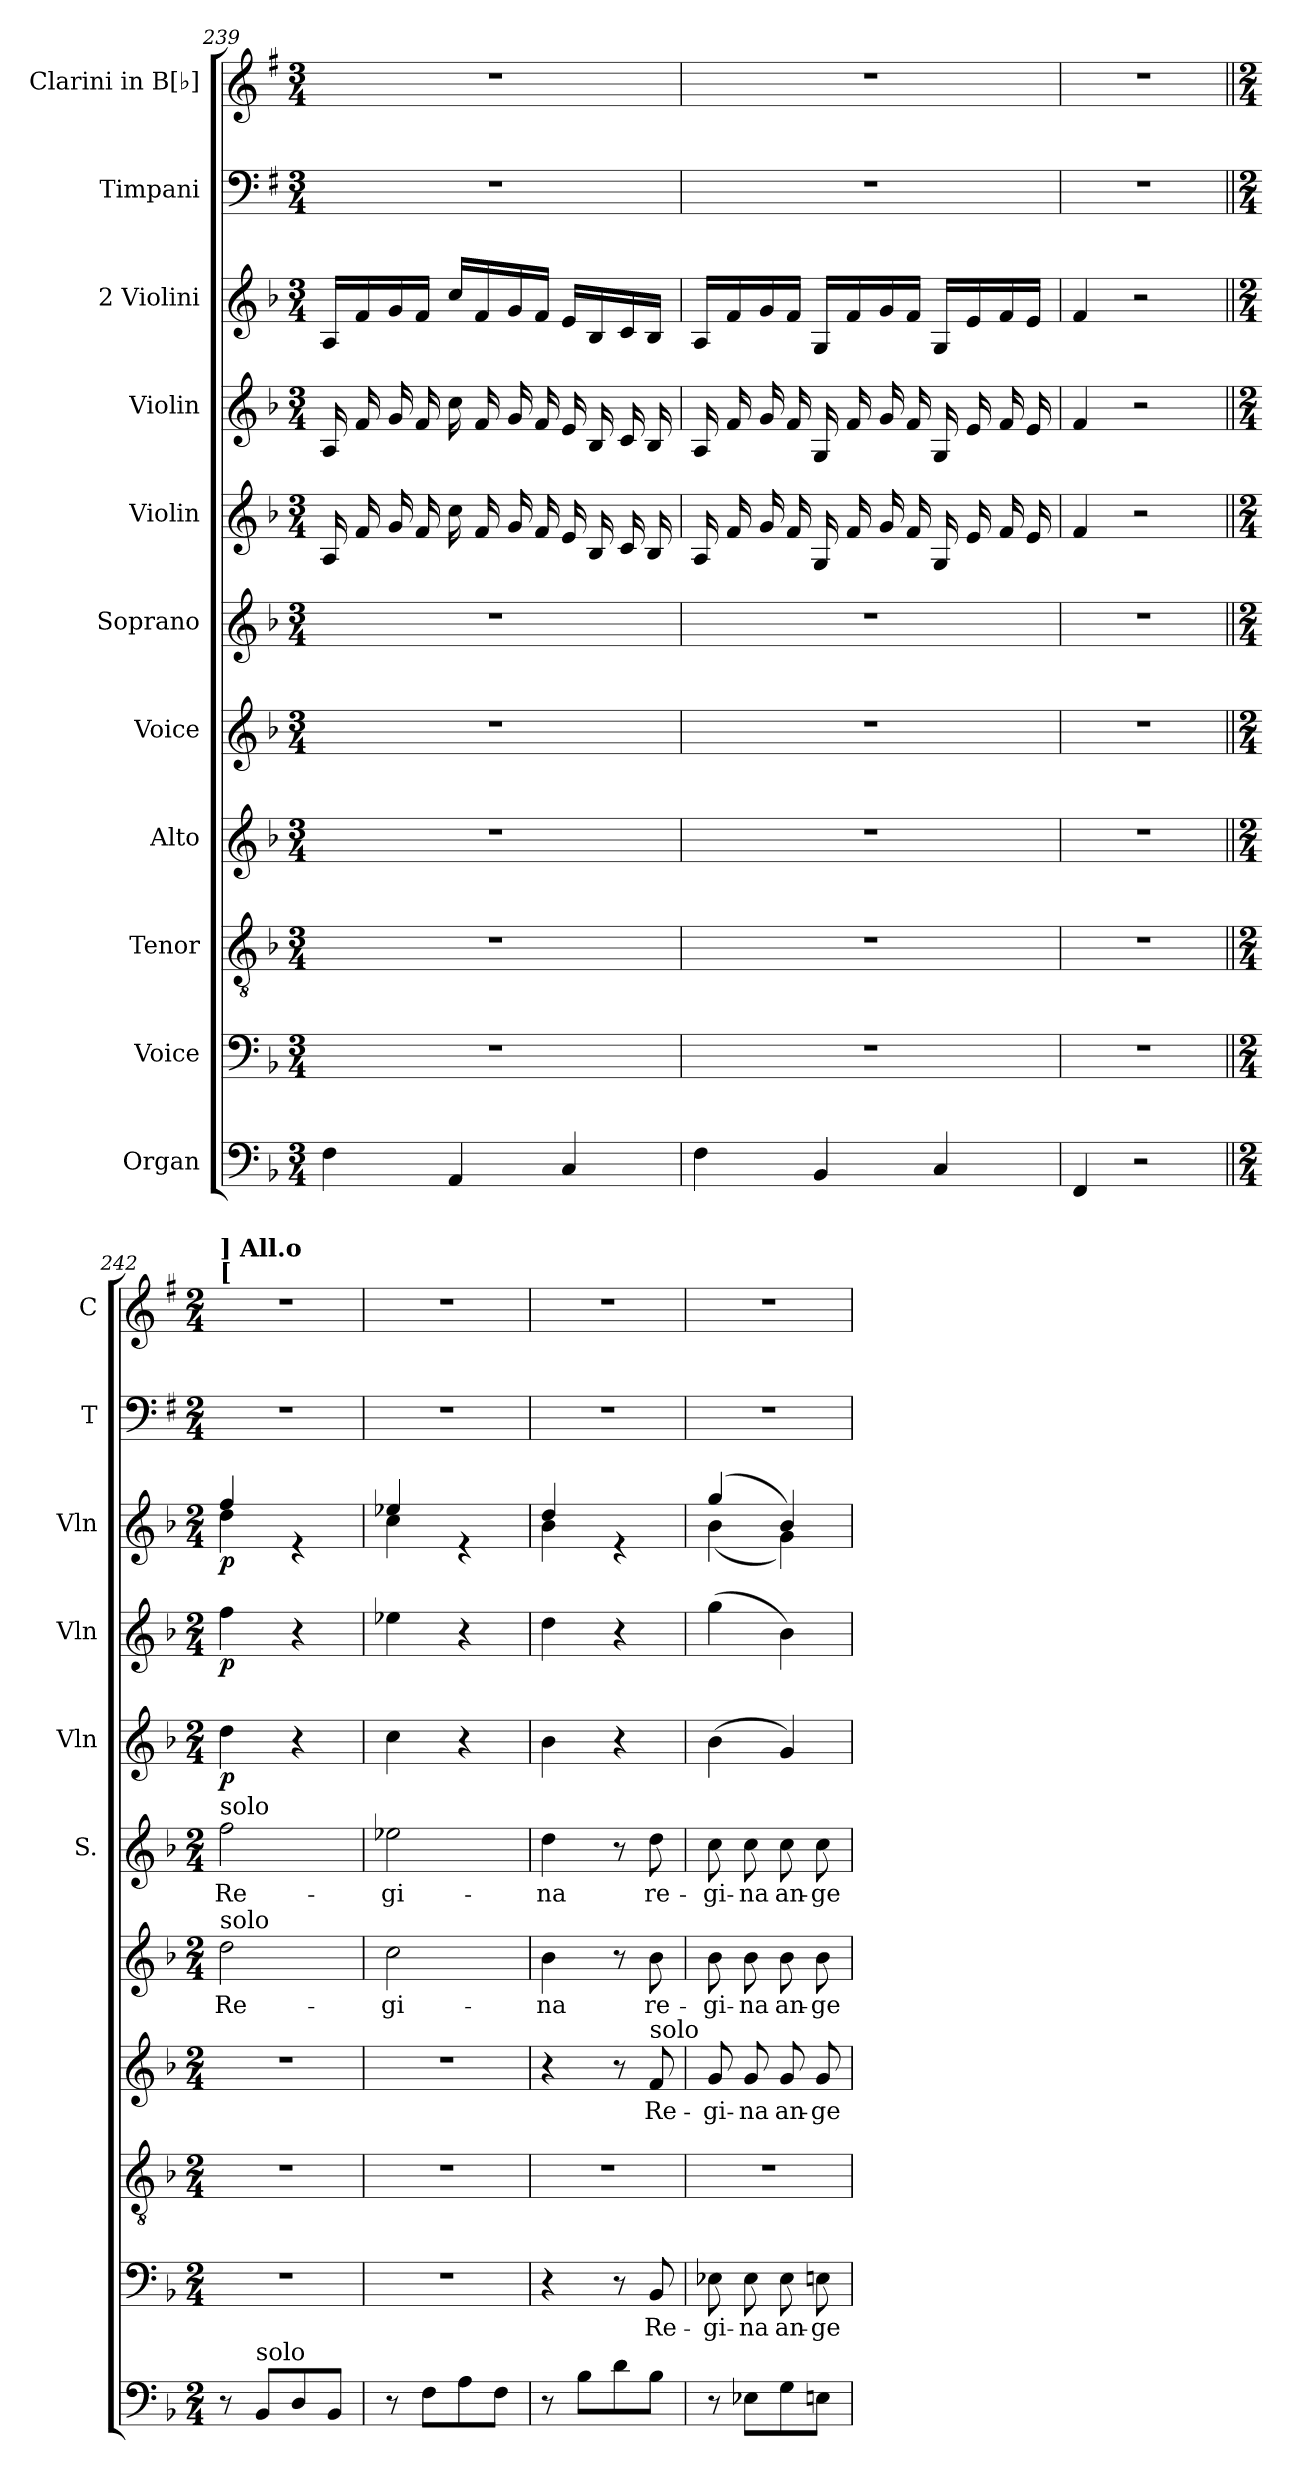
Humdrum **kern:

**kern	**kern	**text	**kern	**kern	**text	**kern	**text	**kern	**text	**kern	**dynam	**kern	**dynam	**kern	**dynam	**kern	**kern
*part11	*part10	*part10	*part9	*part8	*part8	*part7	*part7	*part6	*part6	*part5	*part5	*part4	*part4	*part3	*part3	*part2	*part1
*staff11	*staff10	*staff10	*staff9	*staff8	*staff8	*staff7	*staff7	*staff6	*staff6	*staff5	*staff5	*staff4	*staff4	*staff3	*staff3	*staff2	*staff1
*I"Organ	*I"Voice	*	*I"Tenor	*I"Alto	*	*I"Voice	*	*I"Soprano	*	*I"Violin	*	*I"Violin	*	*I"2 Violini	*	*I"Timpani	*I"Clarini in B[♭]
*	*	*	*	*	*	*	*	*I'S.	*	*I'Vln	*	*I'Vln	*	*I'Vln	*	*I'T	*I'C
*clefF4	*clefF4	*	*clefGv2	*clefG2	*	*clefG2	*	*clefG2	*	*clefG2	*	*clefG2	*	*clefG2	*	*clefF4	*clefG2
*	*	*	*	*	*	*	*	*	*	*	*	*	*	*	*	*ITrd1c2	*ITrd1c2
*k[b-]	*k[b-]	*	*k[b-]	*k[b-]	*	*k[b-]	*	*k[b-]	*	*k[b-]	*	*k[b-]	*	*k[b-]	*	*k[b-]	*k[b-]
*M3/4	*M3/4	*	*M3/4	*M3/4	*	*M3/4	*	*M3/4	*	*M3/4	*	*M3/4	*	*M3/4	*	*M3/4	*M3/4
=239	=239	=239	=239	=239	=239	=239	=239	=239	=239	=239	=239	=239	=239	=239	=239	=239	=239
4F\	2.r	.	2.r	2.r	.	2.r	.	2.r	.	16A/	.	16A/	.	16A/LL	.	2.r	2.r
.	.	.	.	.	.	.	.	.	.	16f/	.	16f/	.	16f/	.	.	.
.	.	.	.	.	.	.	.	.	.	16g/	.	16g/	.	16g/	.	.	.
.	.	.	.	.	.	.	.	.	.	16f/	.	16f/	.	16f/JJ	.	.	.
4AA/	.	.	.	.	.	.	.	.	.	16cc\	.	16cc\	.	16cc/LL	.	.	.
.	.	.	.	.	.	.	.	.	.	16f/	.	16f/	.	16f/	.	.	.
.	.	.	.	.	.	.	.	.	.	16g/	.	16g/	.	16g/	.	.	.
.	.	.	.	.	.	.	.	.	.	16f/	.	16f/	.	16f/JJ	.	.	.
4C/	.	.	.	.	.	.	.	.	.	16e/	.	16e/	.	16e/LL	.	.	.
.	.	.	.	.	.	.	.	.	.	16B-/	.	16B-/	.	16B-/	.	.	.
.	.	.	.	.	.	.	.	.	.	16c/	.	16c/	.	16c/	.	.	.
.	.	.	.	.	.	.	.	.	.	16B-/	.	16B-/	.	16B-/JJ	.	.	.
=240	=240	=240	=240	=240	=240	=240	=240	=240	=240	=240	=240	=240	=240	=240	=240	=240	=240
4F\	2.r	.	2.r	2.r	.	2.r	.	2.r	.	16A/	.	16A/	.	16A/LL	.	2.r	2.r
.	.	.	.	.	.	.	.	.	.	16f/	.	16f/	.	16f/	.	.	.
.	.	.	.	.	.	.	.	.	.	16g/	.	16g/	.	16g/	.	.	.
.	.	.	.	.	.	.	.	.	.	16f/	.	16f/	.	16f/JJ	.	.	.
4BB-/	.	.	.	.	.	.	.	.	.	16G/	.	16G/	.	16G/LL	.	.	.
.	.	.	.	.	.	.	.	.	.	16f/	.	16f/	.	16f/	.	.	.
.	.	.	.	.	.	.	.	.	.	16g/	.	16g/	.	16g/	.	.	.
.	.	.	.	.	.	.	.	.	.	16f/	.	16f/	.	16f/JJ	.	.	.
4C/	.	.	.	.	.	.	.	.	.	16G/	.	16G/	.	16G/LL	.	.	.
.	.	.	.	.	.	.	.	.	.	16e/	.	16e/	.	16e/	.	.	.
.	.	.	.	.	.	.	.	.	.	16f/	.	16f/	.	16f/	.	.	.
.	.	.	.	.	.	.	.	.	.	16e/	.	16e/	.	16e/JJ	.	.	.
=241	=241	=241	=241	=241	=241	=241	=241	=241	=241	=241	=241	=241	=241	=241	=241	=241	=241
4FF/	2.r	.	2.r	2.r	.	2.r	.	2.r	.	4f/	.	4f/	.	4f/	.	2.r	2.r
2r	.	.	.	.	.	.	.	.	.	2r	.	2r	.	2r	.	.	.
=242||	=242||	=242||	=242||	=242||	=242||	=242||	=242||	=242||	=242||	=242||	=242||	=242||	=242||	=242||	=242||	=242||	=242||
*M2/4	*M2/4	*	*M2/4	*M2/4	*	*M2/4	*	*M2/4	*	*M2/4	*	*M2/4	*	*M2/4	*	*M2/4	*M2/4
*	*	*	*	*	*	*	*	*	*	*	*	*	*	*	*	*	*MM90
!	!	!	!	!	!	!	!	!	!	!	!	!	!	!	!	!	!LO:TX:a:B:t=[
!	!	!	!	!	!	!	!	!	!	!	!	!	!	!	!	!	!LO:TX:a:B:t=] All.o
!	!	!	!	!	!	!	!	!LO:TX:a:t=solo	!	!	!	!	!	!	!	!	!
!	!	!	!	!	!	!LO:TX:a:t=solo	!	!	!	!	!	!	!	!	!	!	!
!	!	!	!	!	!	!	!LO:LY:b	!	!LO:LY:b	!	!LO:DY:b	!	!LO:DY:b	!	!LO:DY:b	!	!
*	*	*	*	*	*	*	*	*	*	*	*	*	*	*^	*	*	*
8r	2r	.	2r	2r	.	2dd\	Re-	2ff\	Re-	4dd\	p	4ff\	p	4ff/	4dd\	p	2r	2r
!LO:TX:a:t=solo	!	!	!	!	!	!	!	!	!	!	!	!	!	!	!	!	!	!
8BB-/L	.	.	.	.	.	.	.	.	.	.	.	.	.	.	.	.	.	.
8D/	.	.	.	.	.	.	.	.	.	4r	.	4r	.	4re	4ryy	.	.	.
8BB-/J	.	.	.	.	.	.	.	.	.	.	.	.	.	.	.	.	.	.
=243	=243	=243	=243	=243	=243	=243	=243	=243	=243	=243	=243	=243	=243	=243	=243	=243	=243	=243
!	!	!	!	!	!	!	!LO:LY:b	!	!LO:LY:b	!	!	!	!	!	!	!	!	!
8r	2r	.	2r	2r	.	2cc\	-gi-	2ee-X\	-gi-	4cc\	.	4ee-X\	.	4ee-X/	4cc\	.	2r	2r
8F\L	.	.	.	.	.	.	.	.	.	.	.	.	.	.	.	.	.	.
8A\	.	.	.	.	.	.	.	.	.	4r	.	4r	.	4re	4ryy	.	.	.
8F\J	.	.	.	.	.	.	.	.	.	.	.	.	.	.	.	.	.	.
!!LO:PB:g=z
=244	=244	=244	=244	=244	=244	=244	=244	=244	=244	=244	=244	=244	=244	=244	=244	=244	=244	=244
!	!	!	!	!	!	!	!LO:LY:b	!	!LO:LY:b	!	!	!	!	!	!	!	!	!
8r	4r	.	2r	4r	.	4b-\	-na	4dd\	-na	4b-\	.	4dd\	.	4dd/	4b-\	.	2r	2r
8B-\L	.	.	.	.	.	.	.	.	.	.	.	.	.	.	.	.	.	.
8d\	8r	.	.	8r	.	8r	.	8r	.	4r	.	4r	.	4re	4ryy	.	.	.
!	!	!	!	!LO:TX:a:t=solo	!	!	!	!	!	!	!	!	!	!	!	!	!	!
!	!	!LO:LY:b	!	!	!LO:LY:b	!	!LO:LY:b	!	!LO:LY:b	!	!	!	!	!	!	!	!	!
8B-\J	8BB-/	Re-	.	8f/	Re-	8b-\	re-	8dd\	re-	.	.	.	.	.	.	.	.	.
=245	=245	=245	=245	=245	=245	=245	=245	=245	=245	=245	=245	=245	=245	=245	=245	=245	=245	=245
!	!	!LO:LY:b	!	!	!LO:LY:b	!	!LO:LY:b	!	!LO:LY:b	!	!	!	!	!	!	!	!	!
8r	8E-X\	-gi-	2r	8g/	-gi-	8b-\	-gi-	8cc\	-gi-	(4b-\	.	(4gg\	.	(4gg/	(4b-\	.	2r	2r
!	!	!LO:LY:b	!	!	!LO:LY:b	!	!LO:LY:b	!	!LO:LY:b	!	!	!	!	!	!	!	!	!
8E-X\L	8E-\	-na	.	8g/	-na	8b-\	-na	8cc\	-na	.	.	.	.	.	.	.	.	.
!	!	!LO:LY:b	!	!	!LO:LY:b	!	!LO:LY:b	!	!LO:LY:b	!	!	!	!	!	!	!	!	!
8G\	8E-\	an-	.	8g/	an-	8b-\	an-	8cc\	an-	4g/)	.	4b-\)	.	4b-/)	4g\)	.	.	.
!	!	!LO:LY:b	!	!	!LO:LY:b	!	!LO:LY:b	!	!LO:LY:b	!	!	!	!	!	!	!	!	!
8En\J	8En\	-ge-	.	8g/	-ge-	8b-\	-ge-	8cc\	-ge-	.	.	.	.	.	.	.	.	.
*	*	*	*	*	*	*	*	*	*	*	*	*	*	*v	*v	*	*	*
=	=	=	=	=	=	=	=	=	=	=	=	=	=	=	=	=	=
*-	*-	*-	*-	*-	*-	*-	*-	*-	*-	*-	*-	*-	*-	*-	*-	*-	*-
